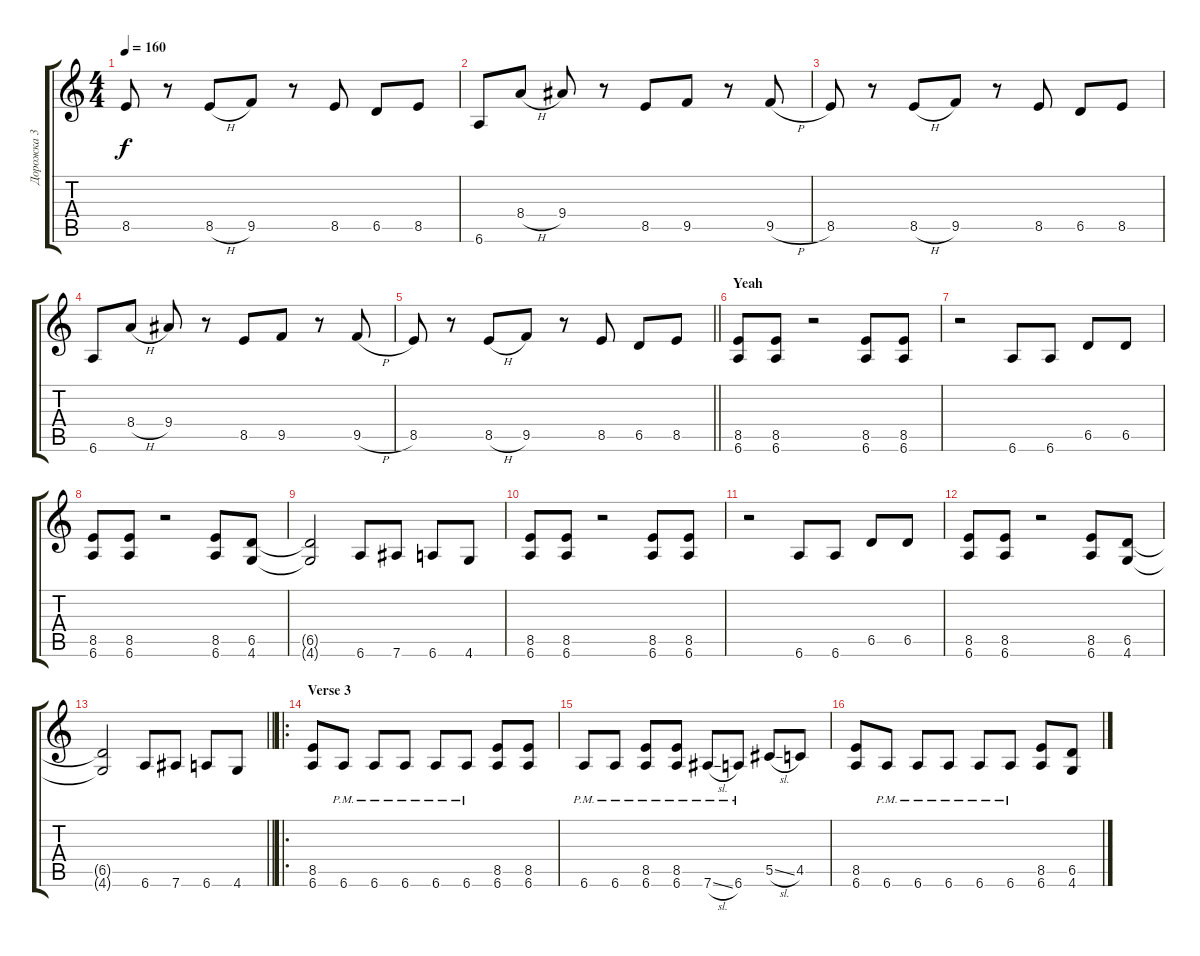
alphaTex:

\track ("Дорожка 3" "Дорожка 3") {instrument distortionguitar}
\staff {score tabs}
\tuning (Eb4 Bb3 Gb3 Db3 Ab2 Eb2) {hide}
\ts (4 4)
\tempo 160
\clef g2
\ks c
8.5.8{dy f} r.8 8.5{h}.8 9.5.8 r.8 8.5.8 6.5.8 8.5.8 |
6.6.8 8.4{h}.8 9.4.8 r.8 8.5.8 9.5.8 r.8 9.5{h}.8 |
8.5.8 r.8 8.5{h}.8 9.5.8 r.8 8.5.8 6.5.8 8.5.8 |
6.6.8 8.4{h}.8 9.4.8 r.8 8.5.8 9.5.8 r.8 9.5{h}.8 |
\barLineRight lightlight
8.5.8 r.8 8.5{h}.8 9.5.8 r.8 8.5.8 6.5.8 8.5.8 |
\section ("" "Yeah")
(8.5 6.6).8 (8.5 6.6).8 r.2 (8.5 6.6).8 (8.5 6.6).8 |
r.2 6.6.8 6.6.8 6.5.8 6.5.8 |
(8.5 6.6).8 (8.5 6.6).8 r.2 (8.5 6.6).8 (6.5 4.6).8 |
(6.5{t} 4.6{t}).2 6.6.8 7.6.8 6.6.8 4.6.8 |
(8.5 6.6).8 (8.5 6.6).8 r.2 (8.5 6.6).8 (8.5 6.6).8 |
r.2 6.6.8 6.6.8 6.5.8 6.5.8 |
(8.5 6.6).8 (8.5 6.6).8 r.2 (8.5 6.6).8 (6.5 4.6).8 |
\barLineRight lightlight
(6.5{t} 4.6{t}).2 6.6.8 7.6.8 6.6.8 4.6.8 |
\ro
\section ("" "Verse 3")
(8.5 6.6).8 6.6{pm}.8 6.6{pm}.8 6.6{pm}.8 6.6{pm}.8 6.6{pm}.8 (8.5 6.6).8 (8.5 6.6).8 |
6.6{pm}.8 6.6{pm}.8 (8.5 6.6{pm}).8 (8.5 6.6{pm}).8 7.6{sl pm}.8 6.6{pm}.8 5.5{sl}.8 4.5.8 |
(8.5 6.6).8 6.6{pm}.8 6.6{pm}.8 6.6{pm}.8 6.6{pm}.8 6.6{pm}.8 (8.5 6.6).8 (6.5 4.6).8
